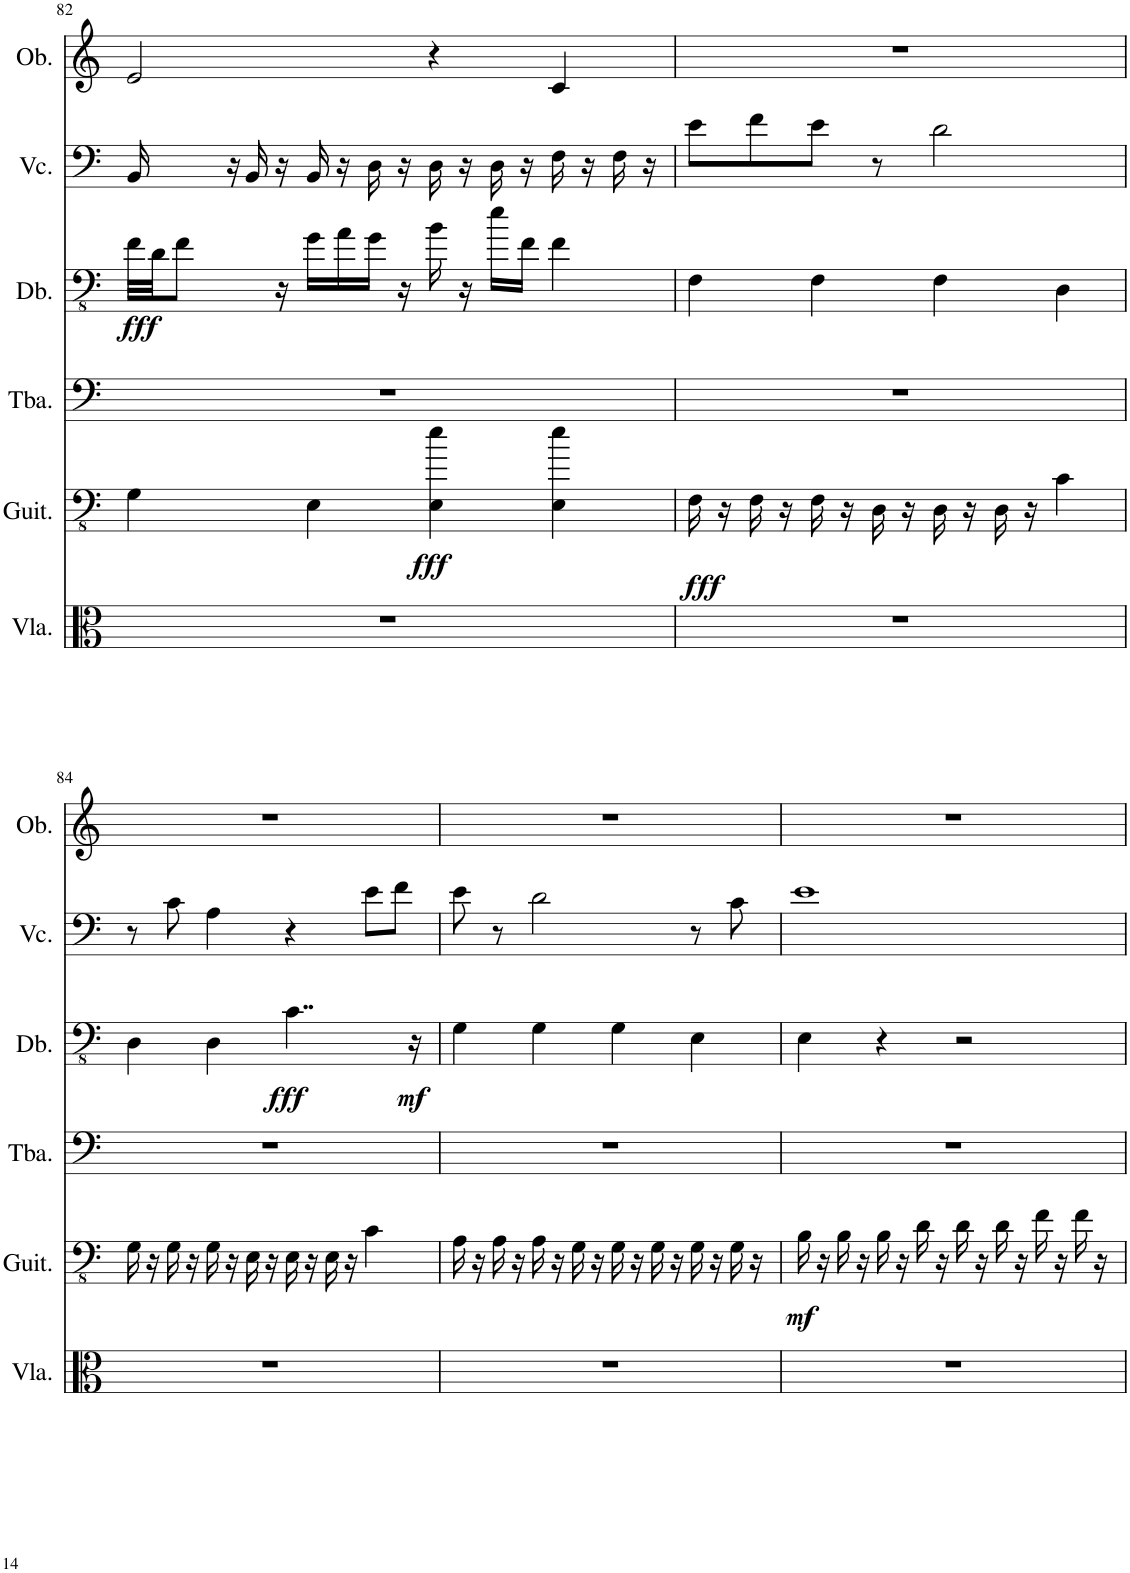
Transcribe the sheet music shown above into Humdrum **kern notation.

**kern	**kern	**dynam	**kern	**kern	**dynam	**kern	**kern
*part6	*part5	*part5	*part4	*part3	*part3	*part2	*part1
*staff6	*staff5	*staff5	*staff4	*staff3	*staff3	*staff2	*staff1
*I"Viola	*I"Classical Guitar	*	*I"Tuba	*I"Double Bass	*	*I"Violoncello	*I"Oboe
*I'Vla.	*I'Guit.	*	*I'Tba.	*I'Db.	*	*I'Vc.	*I'Ob.
!!LO:PB:g=z
*clefC3	*clefFv4	*	*clefF4	*clefFv4	*	*clefF4	*clefG2
*	*	*	*	*ITrd7c12	*	*	*
*k[]	*k[]	*	*k[]	*k[]	*	*k[]	*k[]
*M4/4	*M4/4	*	*M4/4	*M4/4	*	*M4/4	*M4/4
=82	=82	=82	=82	=82	=82	=82	=82
!	!	!	!	!	!LO:DY:b	!	!
1r	4GG\	.	1r	32F\LLL	fff	16BB/	2e/
.	.	.	.	32D\JJ	.	.	.
.	.	.	.	8F\J	.	16r	.
.	.	.	.	.	.	16BB/	.
.	.	.	.	16r	.	16r	.
.	4EE\	.	.	16G\LL	.	16BB/	.
.	.	.	.	16A\	.	16r	.
.	.	.	.	16G\JJ	.	16D\	.
.	.	.	.	16r	.	16r	.
!	!	!LO:DY:b	!	!	!	!	!
.	4EE\ 4e\	fff	.	16B\	.	16D\	4r
.	.	.	.	16r	.	16r	.
.	.	.	.	16e\LL	.	16D\	.
.	.	.	.	16F\JJ	.	16r	.
.	4EE\ 4e\	.	.	4F\	.	16F\	4c/
.	.	.	.	.	.	16r	.
.	.	.	.	.	.	16F\	.
.	.	.	.	.	.	16r	.
=83	=83	=83	=83	=83	=83	=83	=83
!	!	!LO:DY:b	!	!	!	!	!
1r	16FF\	fff	1r	4FF\	.	8e\L	1r
.	16r	.	.	.	.	.	.
.	16FF\	.	.	.	.	8f\	.
.	16r	.	.	.	.	.	.
.	16FF\	.	.	4FF\	.	8e\J	.
.	16r	.	.	.	.	.	.
.	16DD\	.	.	.	.	8r	.
.	16r	.	.	.	.	.	.
.	16DD\	.	.	4FF\	.	2d\	.
.	16r	.	.	.	.	.	.
.	16DD\	.	.	.	.	.	.
.	16r	.	.	.	.	.	.
.	4C\	.	.	4DD\	.	.	.
!!LO:LB:g=z
=84	=84	=84	=84	=84	=84	=84	=84
1r	16GG\	.	1r	4DD\	.	8r	1r
.	16r	.	.	.	.	.	.
.	16GG\	.	.	.	.	8c\	.
.	16r	.	.	.	.	.	.
.	16GG\	.	.	4DD\	.	4A\	.
.	16r	.	.	.	.	.	.
.	16EE\	.	.	.	.	.	.
.	16r	.	.	.	.	.	.
!	!	!	!	!	!LO:DY:b	!	!
.	16EE\	.	.	4..C\	fff	4r	.
.	16r	.	.	.	.	.	.
.	16EE\	.	.	.	.	.	.
.	16r	.	.	.	.	.	.
.	4C\	.	.	.	.	8e\L	.
.	.	.	.	.	.	8f\J	.
!	!	!	!	!	!LO:DY:b	!	!
.	.	.	.	16r	mf	.	.
=85	=85	=85	=85	=85	=85	=85	=85
1r	16AA\	.	1r	4GG\	.	8e\	1r
.	16r	.	.	.	.	.	.
.	16AA\	.	.	.	.	8r	.
.	16r	.	.	.	.	.	.
.	16AA\	.	.	4GG\	.	2d\	.
.	16r	.	.	.	.	.	.
.	16GG\	.	.	.	.	.	.
.	16r	.	.	.	.	.	.
.	16GG\	.	.	4GG\	.	.	.
.	16r	.	.	.	.	.	.
.	16GG\	.	.	.	.	.	.
.	16r	.	.	.	.	.	.
.	16GG\	.	.	4EE\	.	8r	.
.	16r	.	.	.	.	.	.
.	16GG\	.	.	.	.	8c\	.
.	16r	.	.	.	.	.	.
=86	=86	=86	=86	=86	=86	=86	=86
!	!	!LO:DY:b	!	!	!	!	!
1r	16BB\	mf	1r	4EE\	.	1e	1r
.	16r	.	.	.	.	.	.
.	16BB\	.	.	.	.	.	.
.	16r	.	.	.	.	.	.
.	16BB\	.	.	4r	.	.	.
.	16r	.	.	.	.	.	.
.	16D\	.	.	.	.	.	.
.	16r	.	.	.	.	.	.
.	16D\	.	.	2r	.	.	.
.	16r	.	.	.	.	.	.
.	16D\	.	.	.	.	.	.
.	16r	.	.	.	.	.	.
.	16F\	.	.	.	.	.	.
.	16r	.	.	.	.	.	.
.	16F\	.	.	.	.	.	.
.	16r	.	.	.	.	.	.
=	=	=	=	=	=	=	=
*-	*-	*-	*-	*-	*-	*-	*-
